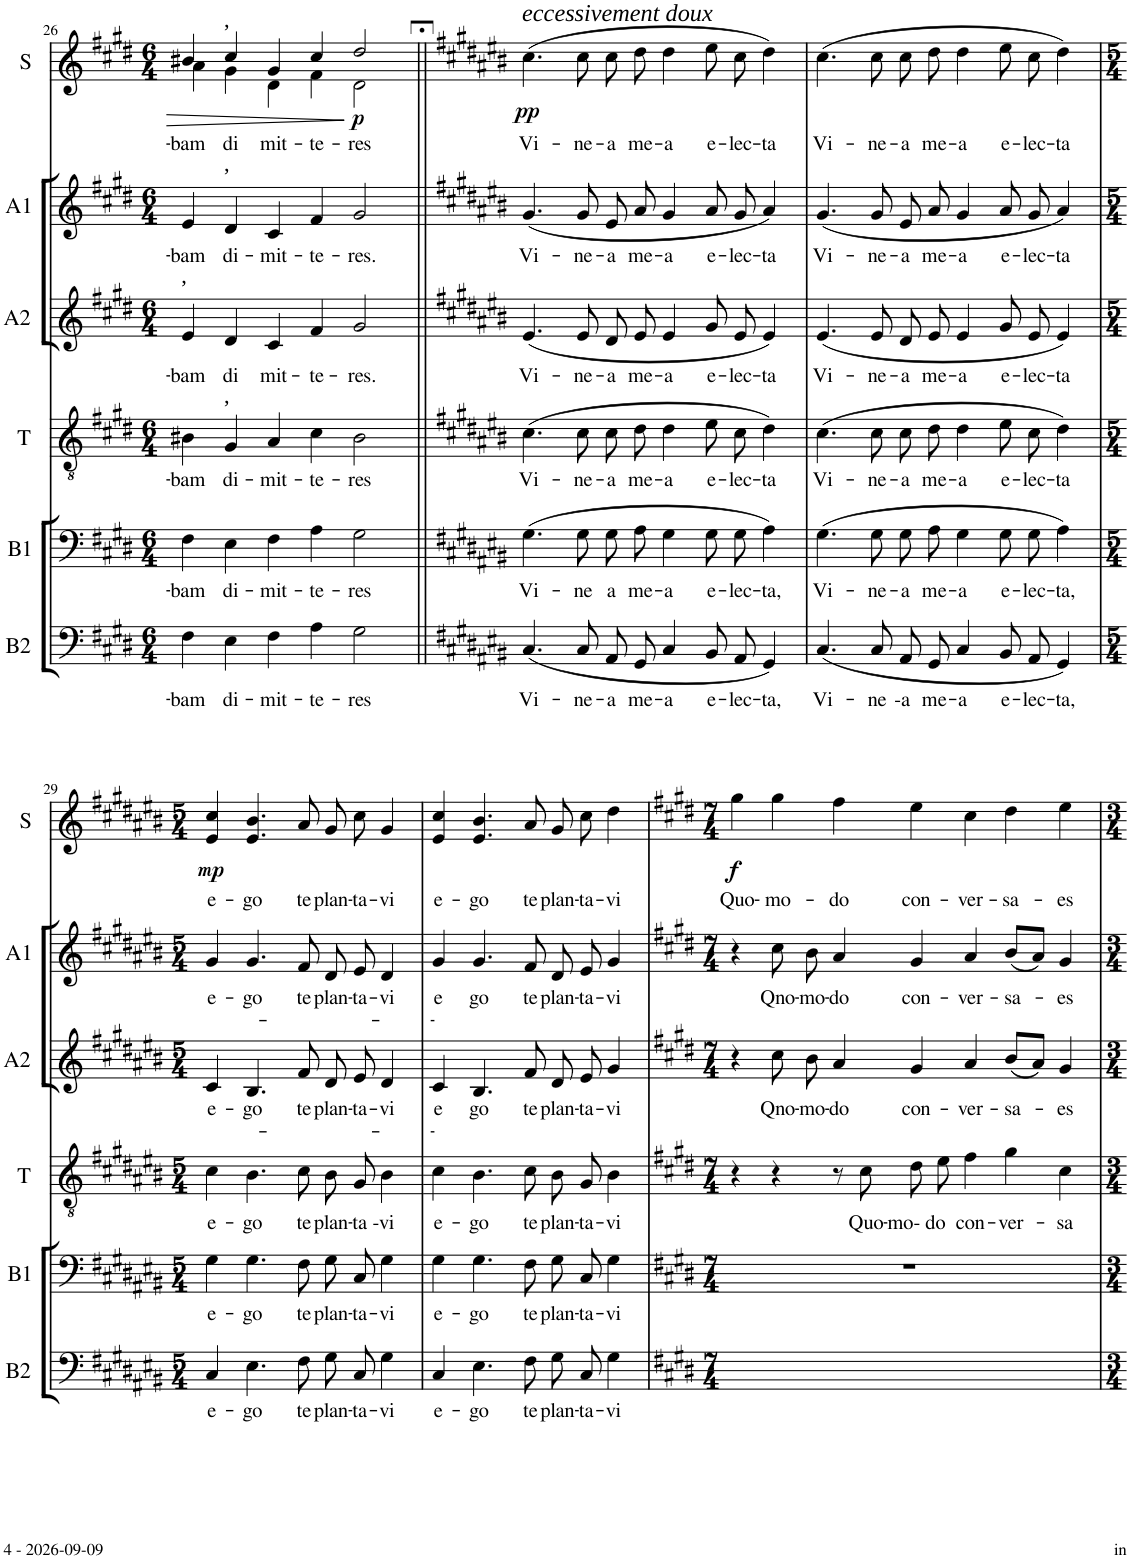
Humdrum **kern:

**kern	**text	**kern	**text	**kern	**text	**kern	**text	**kern	**text	**kern	**text	**dynam
*part6	*part6	*part5	*part5	*part4	*part4	*part3	*part3	*part2	*part2	*part1	*part1	*part1
*staff6	*staff6	*staff5	*staff5	*staff4	*staff4	*staff3	*staff3	*staff2	*staff2	*staff1	*staff1	*staff1
*I"Bass 2	*	*I"Bass 1	*	*I"Tenor	*	*I"Alt 2	*	*I"Alt 1	*	*I"Sopran	*	*
*I'B2	*	*I'B1	*	*I'T	*	*I'A2	*	*I'A1	*	*I'S	*	*
!!LO:PB:g=z
*clefF4	*	*clefF4	*	*clefGv2	*	*clefG2	*	*clefG2	*	*clefG2	*	*
*k[f#c#g#d#]	*	*k[f#c#g#d#]	*	*k[f#c#g#d#]	*	*k[f#c#g#d#]	*	*k[f#c#g#d#]	*	*k[f#c#g#d#]	*	*
*M6/4	*	*M6/4	*	*M6/4	*	*M6/4	*	*M6/4	*	*M6/4	*	*
=26	=26	=26	=26	=26	=26	=26	=26	=26	=26	=26	=26	=26
!	!	!	!	!	!	!LO:TX:a:t=,	!	!	!	!	!	!
!	!LO:LY:b	!	!LO:LY:b	!	!LO:LY:b	!	!LO:LY:b	!	!LO:LY:b	!	!LO:LY:b	!
*	*	*	*	*	*	*	*	*	*	*^	*	*
4F#\	bam	4F#\	bam	4B#X\	bam	4e/	bam	4e/	bam	4b#X/	4a\	bam	.
!	!	!	!	!	!	!	!	!	!	!LO:TX:a:t=,	!	!	!
!	!	!	!	!	!	!	!	!LO:TX:a:t=,	!	!	!	!	!
!	!	!	!	!LO:TX:a:t=,	!	!	!	!	!	!	!	!	!
!	!LO:LY:b	!	!LO:LY:b	!	!LO:LY:b	!	!LO:LY:b	!	!LO:LY:b	!	!	!LO:LY:b	!
4E\	di-	4E\	di-	4G#/	di-	4d#/	di	4d#/	di-	4cc#/	4g#\	di	.
!	!LO:LY:b	!	!LO:LY:b	!	!LO:LY:b	!	!LO:LY:b	!	!LO:LY:b	!	!	!LO:LY:b	!
4F#\	mit-	4F#\	mit-	4A/	mit-	4c#/	mit-	4c#/	mit-	4g#/	4d#\	mit-	.
!	!LO:LY:b	!	!LO:LY:b	!	!LO:LY:b	!	!LO:LY:b	!	!LO:LY:b	!	!	!LO:LY:b	!
4A\	te-	4A\	te-	4c#\	te-	4f#/	te-	4f#/	te-	4cc#/	4f#\	te-	.
!	!LO:LY:b	!	!LO:LY:b	!	!LO:LY:b	!	!LO:LY:b	!	!LO:LY:b	!	!	!LO:LY:b	!LO:DY:b
2G#\	res	2G#\	res	2B#\	res	2g#/	res.	2g#/	res.	2dd#/	2d#\	res	p
*	*	*	*	*	*	*	*	*	*	*v	*v	*	*
=27||	=27||	=27||	=27||	=27||	=27||	=27||	=27||	=27||	=27||	=27||	=27||	=27||
*k[f#c#g#d#a#e#b#]	*	*k[f#c#g#d#a#e#b#]	*	*k[f#c#g#d#a#e#b#]	*	*k[f#c#g#d#a#e#b#]	*	*k[f#c#g#d#a#e#b#]	*	*k[f#c#g#d#a#e#b#]	*	*
*	*	*	*	*	*	*	*	*	*	*^	*	*
!	!	!	!	!	!	!	!	!	!	!LO:TX:a:i:t=eccessivement doux	!	!	!
!	!LO:LY:b	!	!LO:LY:b	!	!LO:LY:b	!	!LO:LY:b	!	!LO:LY:b	!	!	!LO:LY:b	!LO:DY:b
*	*	*	*	*	*	*	*	*	*	*v	*v	*	*
(4.C#/	Vi-	(4.G#\	Vi-	(4.c#\	Vi-	(4.e#/	Vi-	(4.g#/	Vi-	(4.cc#\	Vi-	pp
!	!LO:LY:b	!	!LO:LY:b	!	!LO:LY:b	!	!LO:LY:b	!	!LO:LY:b	!	!LO:LY:b	!
8C#/L	ne-	8G#\L	ne	8c#\L	ne-	8e#/	ne-	8g#/	ne-	8cc#\L	ne-	.
!	!LO:LY:b	!	!LO:LY:b	!	!LO:LY:b	!	!LO:LY:b	!	!LO:LY:b	!	!LO:LY:b	!
8AA#/	a	8G#\	a	8c#\	a	8d#/	a	8e#/	a	8cc#\	a	.
!	!LO:LY:b	!	!LO:LY:b	!	!LO:LY:b	!	!LO:LY:b	!	!LO:LY:b	!	!LO:LY:b	!
8GG#/J	me-	8A#\J	me-	8d#\J	me-	8e#/	me-	8a#/	me-	8dd#\J	me-	.
!	!LO:LY:b	!	!LO:LY:b	!	!LO:LY:b	!	!LO:LY:b	!	!LO:LY:b	!	!LO:LY:b	!
4C#/	a	4G#\	a	4d#\	a	4e#/	a	4g#/	a	4dd#\	a	.
!	!LO:LY:b	!	!LO:LY:b	!	!LO:LY:b	!	!LO:LY:b	!	!LO:LY:b	!	!LO:LY:b	!
8BB#/L	e-	8G#\L	e-	8e#\L	e-	8g#/	e-	8a#/	e-	8ee#\L	e-	.
!	!LO:LY:b	!	!LO:LY:b	!	!LO:LY:b	!	!LO:LY:b	!	!LO:LY:b	!	!LO:LY:b	!
8AA#/J	lec-	8G#\J	lec-	8c#\J	lec-	8e#/	lec-	8g#/	lec-	8cc#\J	lec-	.
!	!LO:LY:b	!	!LO:LY:b	!	!LO:LY:b	!	!LO:LY:b	!	!LO:LY:b	!	!LO:LY:b	!
4GG#/)	ta,	4A#\)	ta,	4d#\)	ta	4e#/)	ta	4a#/)	ta	4dd#\)	ta	.
=28	=28	=28	=28	=28	=28	=28	=28	=28	=28	=28	=28	=28
!	!LO:LY:b	!	!LO:LY:b	!	!LO:LY:b	!	!LO:LY:b	!	!LO:LY:b	!	!LO:LY:b	!
(4.C#/	Vi-	(4.G#\	Vi-	(4.c#\	Vi-	(4.e#/	Vi-	(4.g#/	Vi-	(4.cc#\	Vi-	.
!	!LO:LY:b	!	!LO:LY:b	!	!LO:LY:b	!	!LO:LY:b	!	!LO:LY:b	!	!LO:LY:b	!
8C#/L	ne	8G#\L	ne-	8c#\L	ne-	8e#/	ne-	8g#/	ne-	8cc#\L	ne-	.
!	!LO:LY:b	!	!LO:LY:b	!	!LO:LY:b	!	!LO:LY:b	!	!LO:LY:b	!	!LO:LY:b	!
8AA#/	-a	8G#\	a	8c#\	a	8d#/	a	8e#/	a	8cc#\	a	.
!	!LO:LY:b	!	!LO:LY:b	!	!LO:LY:b	!	!LO:LY:b	!	!LO:LY:b	!	!LO:LY:b	!
8GG#/J	me-	8A#\J	me-	8d#\J	me-	8e#/	me-	8a#/	me-	8dd#\J	me-	.
!	!LO:LY:b	!	!LO:LY:b	!	!LO:LY:b	!	!LO:LY:b	!	!LO:LY:b	!	!LO:LY:b	!
4C#/	a	4G#\	a	4d#\	a	4e#/	a	4g#/	a	4dd#\	a	.
!	!LO:LY:b	!	!LO:LY:b	!	!LO:LY:b	!	!LO:LY:b	!	!LO:LY:b	!	!LO:LY:b	!
8BB#/L	e-	8G#\L	e-	8e#\L	e-	8g#/	e-	8a#/	e-	8ee#\L	e-	.
!	!LO:LY:b	!	!LO:LY:b	!	!LO:LY:b	!	!LO:LY:b	!	!LO:LY:b	!	!LO:LY:b	!
8AA#/J	lec-	8G#\J	lec-	8c#\J	lec-	8e#/	lec-	8g#/	lec-	8cc#\J	lec-	.
!	!LO:LY:b	!	!LO:LY:b	!	!LO:LY:b	!	!LO:LY:b	!	!LO:LY:b	!	!LO:LY:b	!
4GG#/)	ta,	4A#\)	ta,	4d#\)	ta	4e#/)	ta	4a#/)	ta	4dd#\)	ta	.
!!LO:LB:g=z
=29	=29	=29	=29	=29	=29	=29	=29	=29	=29	=29	=29	=29
*M5/4	*	*M5/4	*	*M5/4	*	*M5/4	*	*M5/4	*	*M5/4	*	*
!	!LO:LY:b	!	!LO:LY:b	!	!LO:LY:b	!	!LO:LY:b	!	!LO:LY:b	!	!LO:LY:b	!LO:DY:b
4C#/	e-	4G#\	e-	4c#\	e-	4c#/	e-	4g#/	e-	4e#/ 4cc#/	e-	mp
!	!LO:LY:b	!	!LO:LY:b	!	!LO:LY:b	!	!LO:LY:b	!	!LO:LY:b	!	!LO:LY:b	!
4.E#\	go	4.G#\	go	4.B#\	go	4.B#/	-go	4.g#/	-go	4.e#/ 4.b#/	go	.
!	!LO:LY:b	!	!LO:LY:b	!	!LO:LY:b	!	!LO:LY:b	!	!LO:LY:b	!	!LO:LY:b	!
8F#\L	te	8F#\L	te	8c#/L	te	8f#/	te	8f#/	te	8a#\L	te	.
!	!LO:LY:b	!	!LO:LY:b	!	!LO:LY:b	!	!LO:LY:b	!	!LO:LY:b	!	!LO:LY:b	!
8G#\	plan-	8G#\	plan-	8B#/	plan-	8d#/	plan-	8d#/	plan-	8g#\	plan-	.
!	!LO:LY:b	!	!LO:LY:b	!	!LO:LY:b	!	!LO:LY:b	!	!LO:LY:b	!	!LO:LY:b	!
8C#\J	ta-	8C#\J	ta-	8G#/J	ta	8e#/	ta-	8e#/	ta-	8cc#\J	ta-	.
!	!LO:LY:b	!	!LO:LY:b	!	!LO:LY:b	!	!LO:LY:b	!	!LO:LY:b	!	!LO:LY:b	!
4G#\	vi	4G#\	vi	4B#\	-vi	4d#/	vi	4d#/	vi	4g#/	vi	.
=30	=30	=30	=30	=30	=30	=30	=30	=30	=30	=30	=30	=30
!	!LO:LY:b	!	!LO:LY:b	!	!LO:LY:b	!	!LO:LY:b	!	!LO:LY:b	!	!LO:LY:b	!
4C#/	e-	4G#\	e-	4c#\	e-	4c#/	e	4g#/	e	4e#/ 4cc#/	e-	.
!	!LO:LY:b	!	!LO:LY:b	!	!LO:LY:b	!	!LO:LY:b	!	!LO:LY:b	!	!LO:LY:b	!
4.E#\	go	4.G#\	go	4.B#\	go	4.B#/	go	4.g#/	go	4.e#/ 4.b#/	go	.
!	!LO:LY:b	!	!LO:LY:b	!	!LO:LY:b	!	!LO:LY:b	!	!LO:LY:b	!	!LO:LY:b	!
8F#\L	te	8F#\L	te	8c#/L	te	8f#/	te	8f#/	te	8a#\L	te	.
!	!LO:LY:b	!	!LO:LY:b	!	!LO:LY:b	!	!LO:LY:b	!	!LO:LY:b	!	!LO:LY:b	!
8G#\	plan-	8G#\	plan-	8B#/	plan-	8d#/	plan-	8d#/	plan-	8g#\	plan-	.
!	!LO:LY:b	!	!LO:LY:b	!	!LO:LY:b	!	!LO:LY:b	!	!LO:LY:b	!	!LO:LY:b	!
8C#\J	ta-	8C#\J	ta-	8G#/J	ta-	8e#/	ta-	8e#/	ta-	8cc#\J	ta-	.
!	!LO:LY:b	!	!LO:LY:b	!	!LO:LY:b	!	!LO:LY:b	!	!LO:LY:b	!	!LO:LY:b	!
4G#\	vi	4G#\	vi	4B#\	vi	4g#/	vi	4g#/	vi	4dd#\	vi	.
=31	=31	=31	=31	=31	=31	=31	=31	=31	=31	=31	=31	=31
*k[f#c#g#d#]	*	*k[f#c#g#d#]	*	*k[f#c#g#d#]	*	*k[f#c#g#d#]	*	*k[f#c#g#d#]	*	*k[f#c#g#d#]	*	*
*M7/4	*	*M7/4	*	*M7/4	*	*M7/4	*	*M7/4	*	*M7/4	*	*
!	!	!	!	!	!	!	!	!	!	!	!LO:LY:b	!LO:DY:b
1..ryy	.	1..r	.	4r	.	4r	.	4r	.	4gg#\	Quo-	f
!	!	!	!	!	!	!	!LO:LY:b	!	!LO:LY:b	!	!LO:LY:b	!
.	.	.	.	4r	.	8cc#\	Qno-	8cc#\	Qno-	4gg#\	mo-	.
!	!	!	!	!	!	!	!LO:LY:b	!	!LO:LY:b	!	!	!
.	.	.	.	.	.	8b\	mo-	8b\	mo-	.	.	.
!	!	!	!	!	!	!	!LO:LY:b	!	!LO:LY:b	!	!LO:LY:b	!
.	.	.	.	8r	.	4a/	do	4a/	do	4ff#\	do	.
!	!	!	!	!	!LO:LY:b	!	!	!	!	!	!	!
.	.	.	.	8c#\L	Quo-	.	.	.	.	.	.	.
!	!	!	!	!	!LO:LY:b	!	!LO:LY:b	!	!LO:LY:b	!	!LO:LY:b	!
.	.	.	.	8d#\	mo- do	4g#/	con-	4g#/	con-	4ee\	con-	.
.	.	.	.	8e\J	.	.	.	.	.	.	.	.
!	!	!	!	!	!LO:LY:b	!	!LO:LY:b	!	!LO:LY:b	!	!LO:LY:b	!
.	.	.	.	4f#\	con-	4a/	ver-	4a/	ver-	4cc#\	ver-	.
!	!	!	!	!	!LO:LY:b	!	!LO:LY:b	!	!LO:LY:b	!	!LO:LY:b	!
.	.	.	.	4g#\	ver-	(8b/L	sa-	(8b/L	sa-	4dd#\	sa-	.
.	.	.	.	.	.	8a/J)	.	8a/J)	.	.	.	.
!	!	!	!	!	!LO:LY:b	!	!LO:LY:b	!	!LO:LY:b	!	!LO:LY:b	!
.	.	.	.	4c#\	sa	4g#/	es	4g#/	es	4ee\	es	.
=	=	=	=	=	=	=	=	=	=	=	=	=
*-	*-	*-	*-	*-	*-	*-	*-	*-	*-	*-	*-	*-
